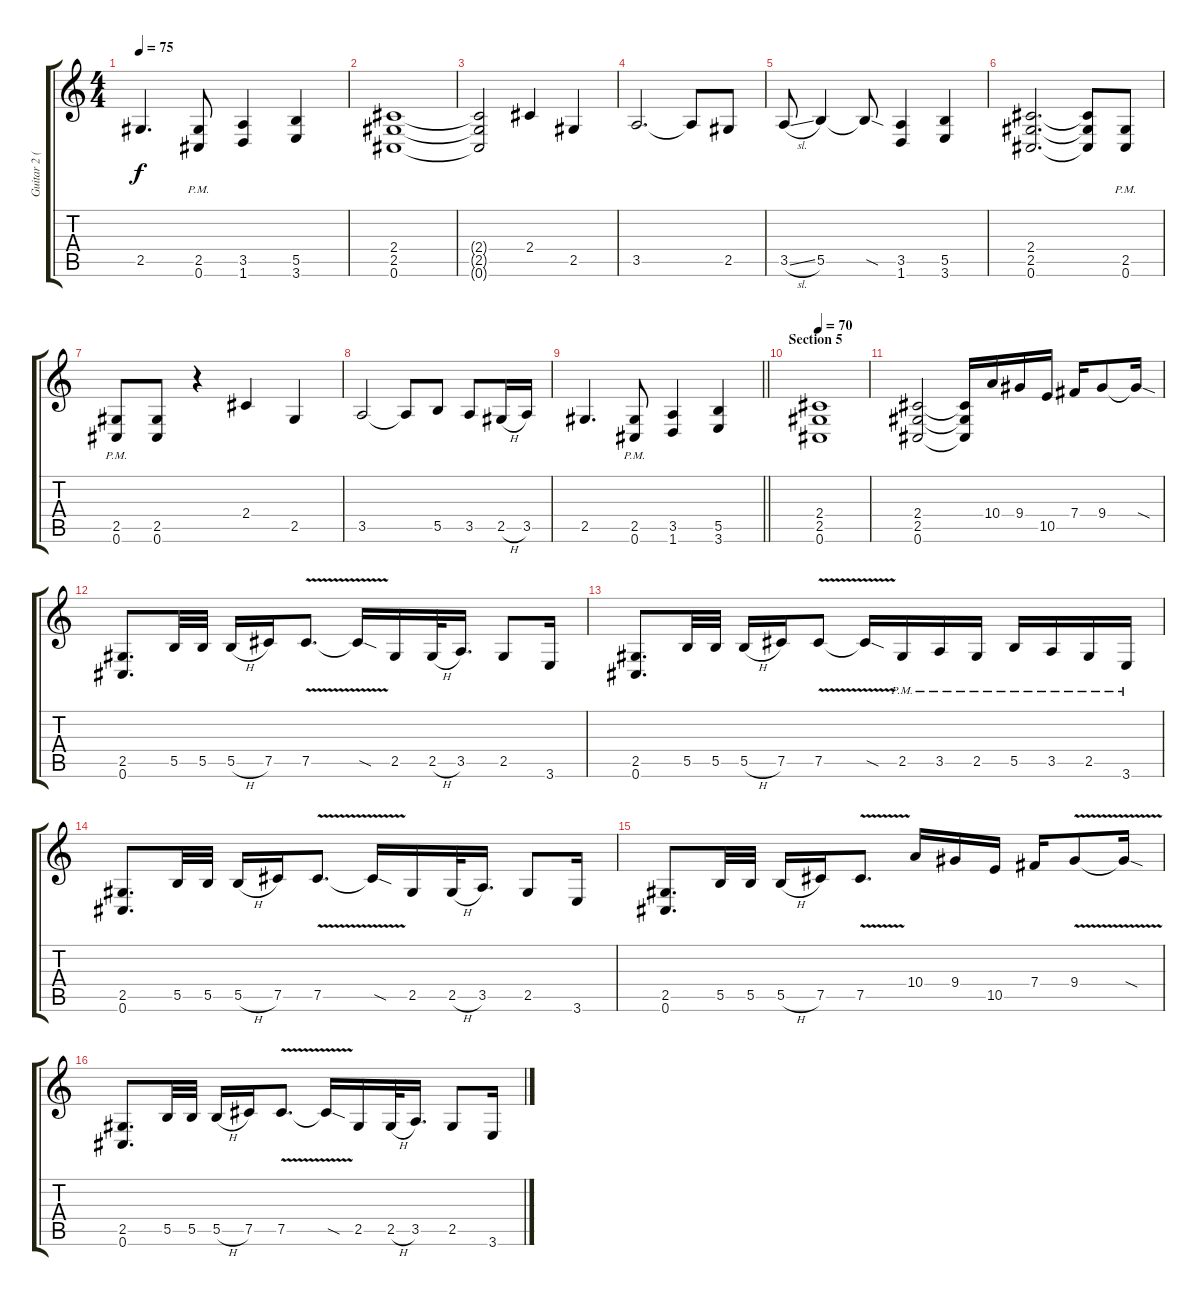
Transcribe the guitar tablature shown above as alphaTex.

\track ("Guitar 2 (Distortion)" "Guitar 2 (") {instrument distortionguitar}
\staff {score tabs}
\tuning (Db4 Ab3 E3 B2 Gb2 Db2) {hide}
\ts (4 4)
\tempo 75
\clef g2
\ks c
2.5.4{d dy f} (2.5{pm} 0.6{pm}).8 (3.5 1.6).4 (5.5 3.6).4 |
(2.4 2.5 0.6).1 |
(2.4{t} 2.5{t} 0.6{t}).2 2.4.4 2.5.4 |
3.5.2{d} 3.5{t}.8 2.5.8 |
3.5{sl}.8 5.5.4 5.5{sod t}.8 (3.5 1.6).4 (5.5 3.6).4 |
(2.4 2.5 0.6).2{d} (2.4{t} 2.5{t} 0.6{t}).8 (2.5{pm} 0.6{pm}).8 |
(2.5{pm} 0.6{pm}).8 (2.5 0.6).8 r.4 2.4.4 2.5.4 |
3.5.2 3.5{t}.8 5.5.8 3.5.8 2.5{h}.16 3.5.16 |
\barLineRight lightlight
2.5.4{d} (2.5{pm} 0.6{pm}).8 (3.5 1.6).4 (5.5 3.6).4 |
\section ("" "Section 5")
\tempo 70
(2.4 2.5 0.6).1 |
(2.4 2.5 0.6).2 (2.4{t} 2.5{t} 0.6{t}).16 10.4.16 9.4.16 10.5.16 7.4.16 9.4.8 9.4{sod t}.16 |
(2.5 0.6).8{d} 5.5.32 5.5.32 5.5{h}.16 7.5.16 7.5{v}.8{d} 7.5{sod t}.16 2.5.16 2.5{h}.32 3.5.16{d} 2.5.8 3.6.16 |
(2.5 0.6).8{d} 5.5.32 5.5.32 5.5{h}.16 7.5.16 7.5{v}.8 7.5{sod t}.16 2.5{pm}.16 3.5{pm}.16 2.5{pm}.16 5.5{pm}.16 3.5{pm}.16 2.5{pm}.16 3.6{pm}.16 |
(2.5 0.6).8{d} 5.5.32 5.5.32 5.5{h}.16 7.5.16 7.5{v}.8{d} 7.5{sod t}.16 2.5.16 2.5{h}.32 3.5.16{d} 2.5.8 3.6.16 |
(2.5 0.6).8{d} 5.5.32 5.5.32 5.5{h}.16 7.5.16 7.5{v}.8{d} 10.4.16 9.4.16 10.5.16 7.4.16 9.4{v}.8 9.4{sod t}.16 |
(2.5 0.6).8{d} 5.5.32 5.5.32 5.5{h}.16 7.5.16 7.5{v}.8{d} 7.5{sod t}.16 2.5.16 2.5{h}.32 3.5.16{d} 2.5.8 3.6.16
